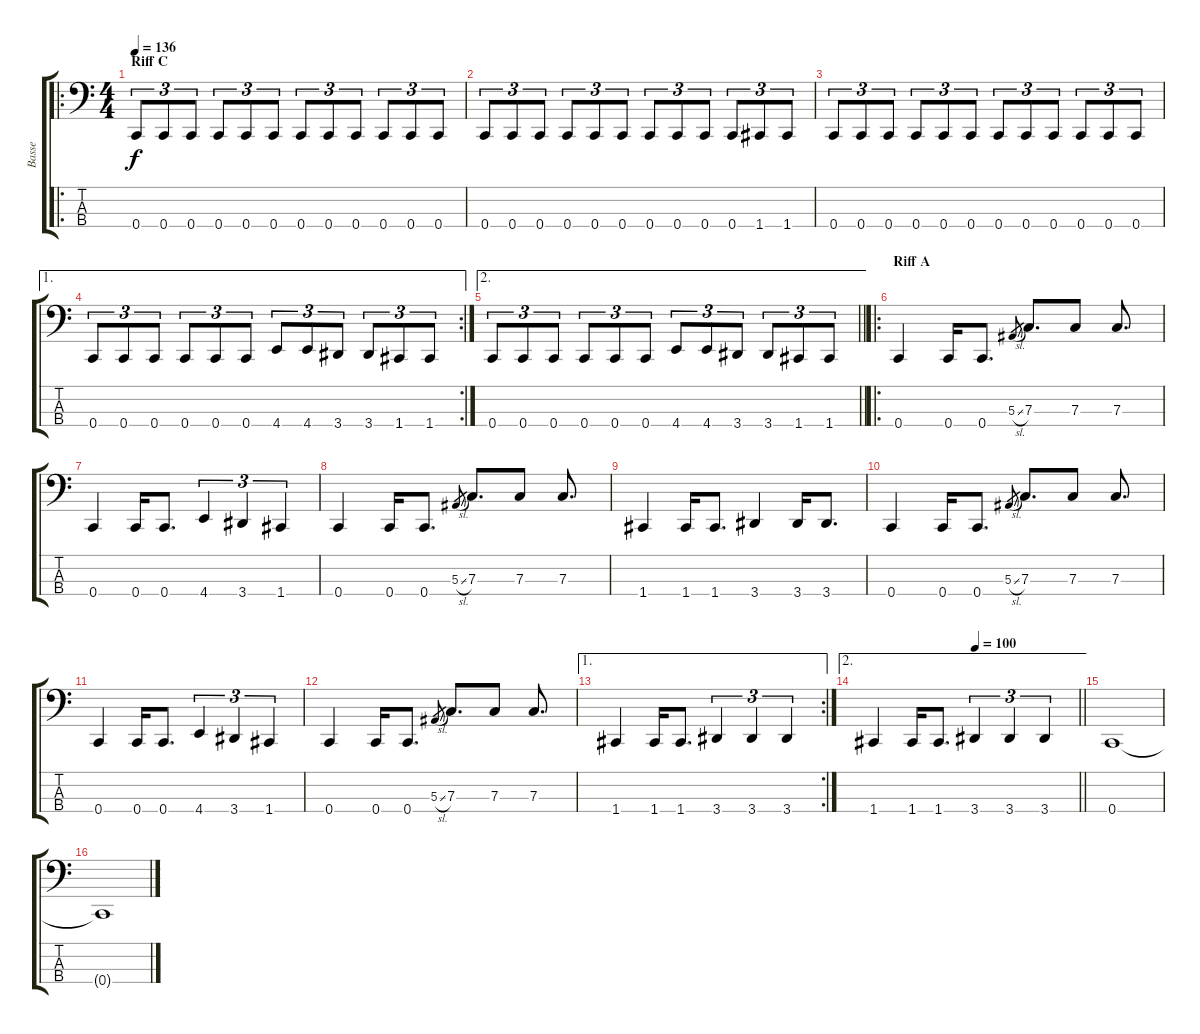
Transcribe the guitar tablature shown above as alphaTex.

\track ("Basse" "Basse") {instrument electricbassfinger}
\staff {score tabs}
\tuning (Eb2 Bb1 F1 C1) {hide}
\ro
\ts (4 4)
\section ("" "Riff C")
\tempo 136
\clef f4
\ks c
0.4.8{tu (3 2) dy f} 0.4.8{tu (3 2)} 0.4.8{tu (3 2)} 0.4.8{tu (3 2)} 0.4.8{tu (3 2)} 0.4.8{tu (3 2)} 0.4.8{tu (3 2)} 0.4.8{tu (3 2)} 0.4.8{tu (3 2)} 0.4.8{tu (3 2)} 0.4.8{tu (3 2)} 0.4.8{tu (3 2)} |
0.4.8{tu (3 2)} 0.4.8{tu (3 2)} 0.4.8{tu (3 2)} 0.4.8{tu (3 2)} 0.4.8{tu (3 2)} 0.4.8{tu (3 2)} 0.4.8{tu (3 2)} 0.4.8{tu (3 2)} 0.4.8{tu (3 2)} 0.4.8{tu (3 2)} 1.4.8{tu (3 2)} 1.4.8{tu (3 2)} |
0.4.8{tu (3 2)} 0.4.8{tu (3 2)} 0.4.8{tu (3 2)} 0.4.8{tu (3 2)} 0.4.8{tu (3 2)} 0.4.8{tu (3 2)} 0.4.8{tu (3 2)} 0.4.8{tu (3 2)} 0.4.8{tu (3 2)} 0.4.8{tu (3 2)} 0.4.8{tu (3 2)} 0.4.8{tu (3 2)} |
\ae 1
\rc 2
0.4.8{tu (3 2)} 0.4.8{tu (3 2)} 0.4.8{tu (3 2)} 0.4.8{tu (3 2)} 0.4.8{tu (3 2)} 0.4.8{tu (3 2)} 4.4.8{tu (3 2)} 4.4.8{tu (3 2)} 3.4.8{tu (3 2)} 3.4.8{tu (3 2)} 1.4.8{tu (3 2)} 1.4.8{tu (3 2)} |
\ae 2
\barLineRight lightlight
0.4.8{tu (3 2)} 0.4.8{tu (3 2)} 0.4.8{tu (3 2)} 0.4.8{tu (3 2)} 0.4.8{tu (3 2)} 0.4.8{tu (3 2)} 4.4.8{tu (3 2)} 4.4.8{tu (3 2)} 3.4.8{tu (3 2)} 3.4.8{tu (3 2)} 1.4.8{tu (3 2)} 1.4.8{tu (3 2)} |
\ro
\section ("" "Riff A")
0.4.4 0.4.16 0.4.8{d} 5.3{sl}.8{gr} 7.3.8{d} 7.3.8 7.3.8{d} |
0.4.4 0.4.16 0.4.8{d} 4.4.4{tu (3 2)} 3.4.4{tu (3 2)} 1.4.4{tu (3 2)} |
0.4.4 0.4.16 0.4.8{d} 5.3{sl}.8{gr} 7.3.8{d} 7.3.8 7.3.8{d} |
1.4.4 1.4.16 1.4.8{d} 3.4.4 3.4.16 3.4.8{d} |
0.4.4 0.4.16 0.4.8{d} 5.3{sl}.8{gr} 7.3.8{d} 7.3.8 7.3.8{d} |
0.4.4 0.4.16 0.4.8{d} 4.4.4{tu (3 2)} 3.4.4{tu (3 2)} 1.4.4{tu (3 2)} |
0.4.4 0.4.16 0.4.8{d} 5.3{sl}.8{gr} 7.3.8{d} 7.3.8 7.3.8{d} |
\ae 1
\rc 2
1.4.4 1.4.16 1.4.8{d} 3.4.4{tu (3 2)} 3.4.4{tu (3 2)} 3.4.4{tu (3 2)} |
\ae 2
\tempo (100 0.5)
\barLineRight lightlight
1.4.4 1.4.16 1.4.8{d} 3.4.4{tu (3 2)} 3.4.4{tu (3 2)} 3.4.4{tu (3 2)} |
0.4.1 |
0.4{t}.1
